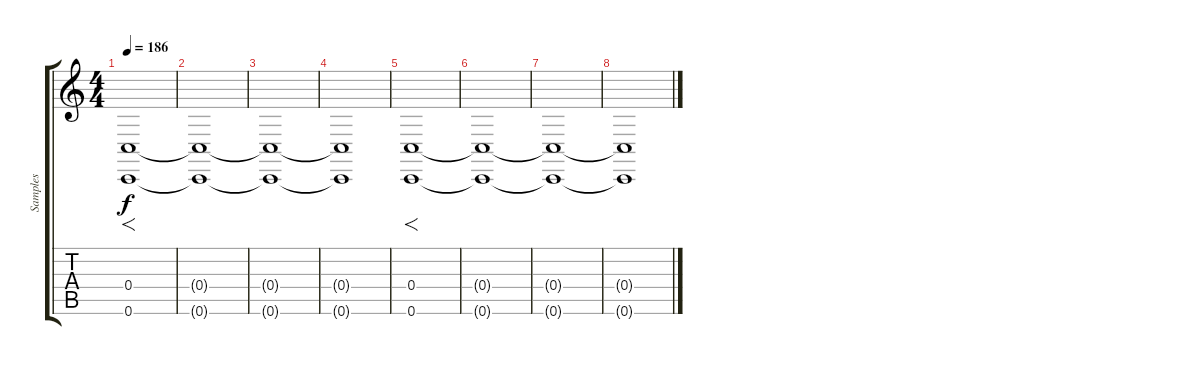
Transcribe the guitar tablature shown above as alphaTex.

\track ("Samples" "Samples") {instrument lead6voice}
\staff {score tabs}
\tuning (D4 A3 F3 C3 G2 C2) {hide}
\ts (4 4)
\tempo 186
\clef g2
\ks c
(0.4 0.6).1{f dy f} |
(0.4{t} 0.6{t}).1 |
(0.4{t} 0.6{t}).1 |
(0.4{t} 0.6{t}).1 |
(0.4 0.6).1{f} |
(0.4{t} 0.6{t}).1 |
(0.4{t} 0.6{t}).1 |
(0.4{t} 0.6{t}).1
